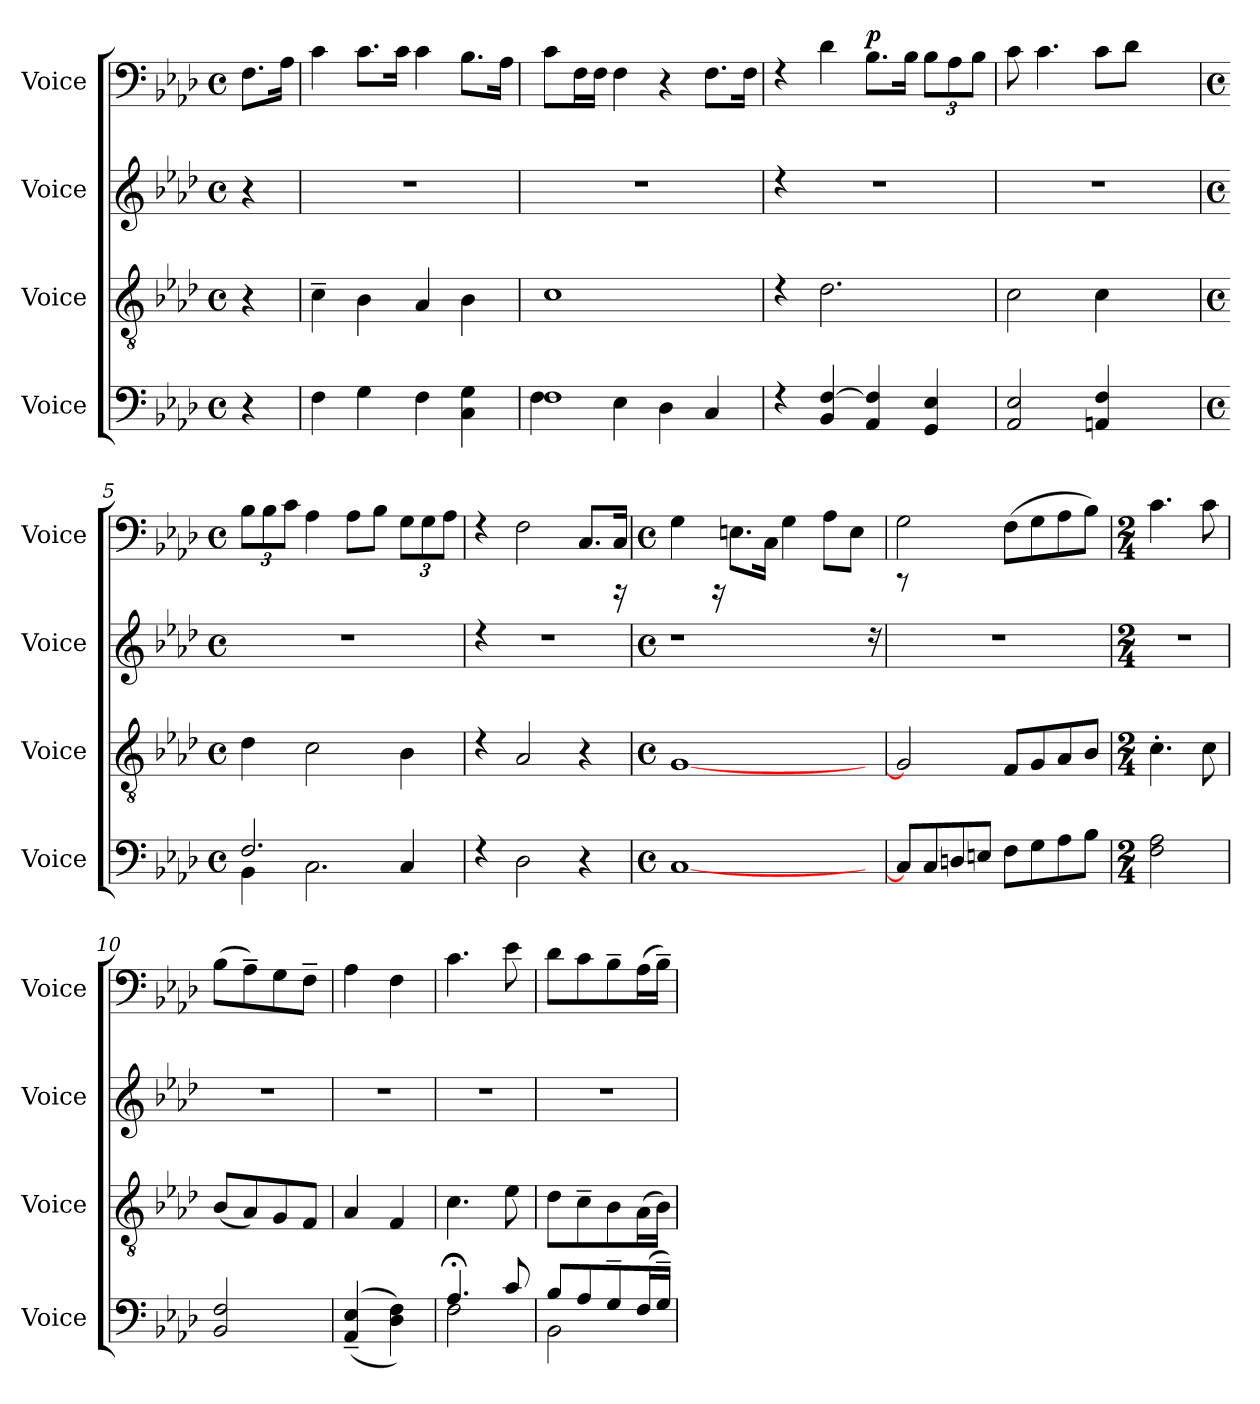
**kern	**kern	**kern	**kern	**dynam
*part4	*part3	*part2	*part1	*part1
*staff4	*staff3	*staff2	*staff1	*staff1
*I"Voice	*I"Voice	*I"Voice	*I"Voice	*
*I'Voice	*I'Voice	*I'Voice	*I'Voice	*
*clefF4	*clefGv2	*clefG2	*clefF4	*
*k[b-e-a-d-]	*k[b-e-a-d-]	*k[b-e-a-d-]	*k[b-e-a-d-]	*
*M4/4	*M4/4	*M4/4	*M4/4	*
*met(c)	*met(c)	*met(c)	*met(c)	*
=	=	=	=	=
4r	4r	4r	8.F\L	.
.	.	.	16A-\Jk	.
=1	=1	=1	=1	=1
4F\	4c~<\	1rdd	4c\	.
4G\	4B-\	.	8.c\L	.
.	.	.	16c\Jk	.
4F\	4A-/	.	4c\	.
4C\ 4G\	4B-\	.	8.B-\L	.
.	.	.	16A-\Jk	.
=2	=2	=2	=2	=2
*^	*	*	*	*
1F	4F\	1c	1rdd	8c\L	.
.	.	.	.	16F\L	.
.	.	.	.	16F\JJ	.
.	4E-\	.	.	4F\	.
.	4D-\	.	.	4r	.
.	4C/	.	.	8.F\L	.
.	.	.	.	16F\Jk	.
*v	*v	*	*	*	*
=3	=3	=3	=3	=3
*	*	*^	*	*
4rF	4rd	4rdd	1rdd	4rF	.
4BB-/ [>4F/	2.d-\	2.ryy	.	4d-\	.
!	!	!	!	!	!LO:DY:a
4AA-/ 4F/]	.	.	.	8.B-\L	p
.	.	.	.	16B-\Jk	.
4GG/ 4E-/	.	.	.	12B-\L	.
.	.	.	.	12A-\	.
.	.	.	.	12B-\J	.
*	*	*v	*v	*	*
!!LO:LB:g=z
=4	=4	=4	=4	=4
2AA-/ 2E-/	2c\	1rdd	8c\	.
.	.	.	4.c\	.
4AAn/ 4F/	4c\	.	8c\L	.
.	.	.	8d-\J	.
4ryy	4ryy	.	4ryy	.
=5	=5	=5	=5	=5
*M4/4	*M4/4	*M4/4	*M4/4	*
*met(c)	*met(c)	*met(c)	*met(c)	*
*^	*	*	*	*
2.F/	4BB-\	4d-\	1rdd	12B-\L	.
.	.	.	.	12B-\	.
.	.	.	.	12c\J	.
.	2.C\	2c\	.	4A-\	.
.	.	.	.	8A-\L	.
.	.	.	.	8B-\J	.
4C/	.	4B-\	.	12G\L	.
.	.	.	.	12G\	.
.	.	.	.	12A-\J	.
*v	*v	*	*	*	*
=6	=6	=6	=6	=6
*	*	*^	*^	*
4rF	4rd	4rdd	1rdd	4rF	2...ryy	.
2D-\	2A-/	2.ryy	.	2F\	.	.
4r	4r	.	.	8.C/L	.	.
.	.	.	.	16C/Jk	16rAAA	.
*	*	*v	*v	*	*	*
*	*	*	*v	*v	*
=7	=7	=7	=7	=7
*M4/4	*M4/4	*M4/4	*M4/4	*
*met(c)	*met(c)	*met(c)	*met(c)	*
[<1C	[<1G	1rdd	4G\	.
.	.	.	16rAAA	.
.	.	.	8.En\L	.
.	.	.	16C\Jk	.
.	.	.	4G\	.
.	.	.	8A-\L	.
.	.	.	8E\J	.
16ryy	16ryy	16rdd	.	.
!!LO:LB:g=z
=8	=8	=8	=8	=8
*	*	*	*^	*
8C/L]	2G/]	1rdd	2G\	8rBBB	.
8C/	.	.	.	2..ryy	.
8Dn/	.	.	.	.	.
8En/J	.	.	.	.	.
8F\L	8F/L	.	(>8F\L	.	.
8G\	8G/	.	8G\	.	.
8A-\	8A-/	.	8A-\	.	.
8B-\J	8B-/J	.	8B-\J)	.	.
*	*	*	*v	*v	*
=9	=9	=9	=9	=9
*M2/4	*M2/4	*M2/4	*M2/4	*
2F\ 2A-\	4.c'<\	2rdd	4.c\	.
.	8c\	.	8c\	.
=10	=10	=10	=10	=10
2BB-/ 2F/	(<8B-/L	2rdd	(>8B-\L	.
.	8A-/)	.	8A-~<\)	.
.	8G/	.	8G\	.
.	8F/J	.	8F~<\J	.
=11	=11	=11	=11	=11
(<(>4AA-/~< 4E-/~<	4A-/	2rdd	4A-\	.
4D-\ 4F\))	4F/	.	4F\	.
=12	=12	=12	=12	=12
*^	*	*	*	*
4.A-;</	2F\	4.c\	2rdd	4.c\	.
8c/	.	8e-\	.	8e-\	.
=13	=13	=13	=13	=13	=13
8B-/L	2BB-\	8d-\L	2rdd	8d-\L	.
8A-/	.	8c~<\	.	8c\	.
8G~>/	.	8B-\	.	8B-~<\	.
(<16F/L	.	(>16A-\L	.	(>16A-\L	.
16G~>/JJ)	.	16B-\JJ)	.	16B-~<\JJ)	.
*v	*v	*	*	*	*
=	=	=	=	=
*-	*-	*-	*-	*-
